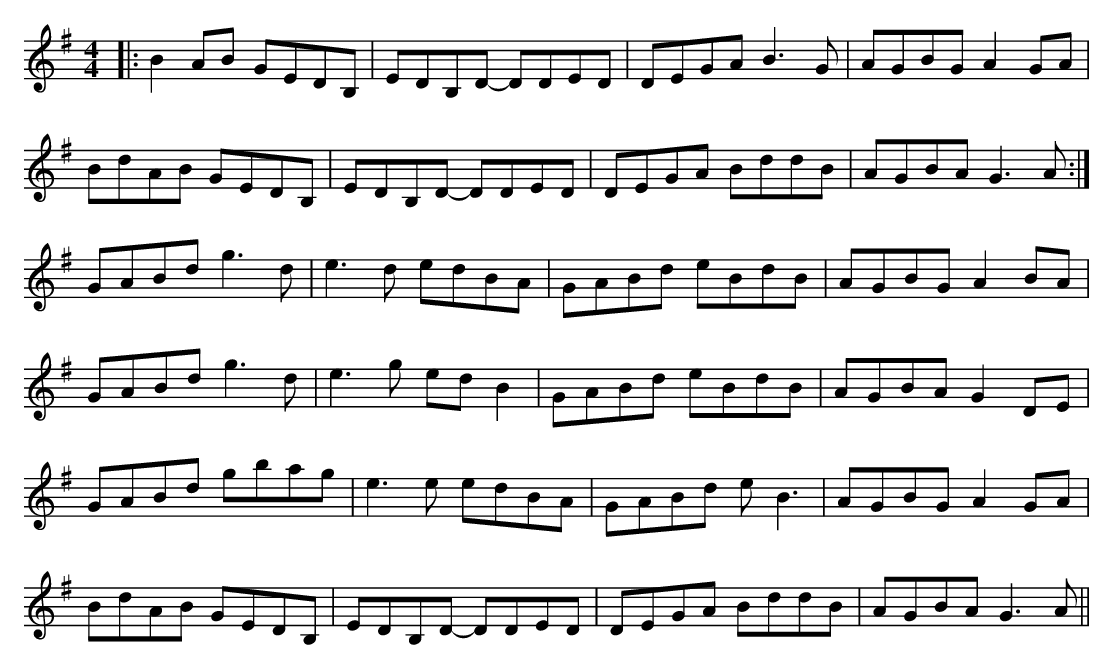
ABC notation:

X:1
M:4/4
K:G
|:B2AB GEDB, | EDB,D- DDED | DEGA B3G | AGBG A2GA |
BdAB GEDB, | EDB,D- DDED | DEGA BddB | AGBA G3A :|
GABd g3d | e3d edBA | GABd eBdB | AGBG A2BA |
GABd g3d | e3g edB2 | GABd eBdB | AGBA G2DE |
GABd gbag | e3e edBA | GABd eB3 | AGBG A2GA |
BdAB GEDB, | EDB,D- DDED | DEGA BddB | AGBA G3A||
